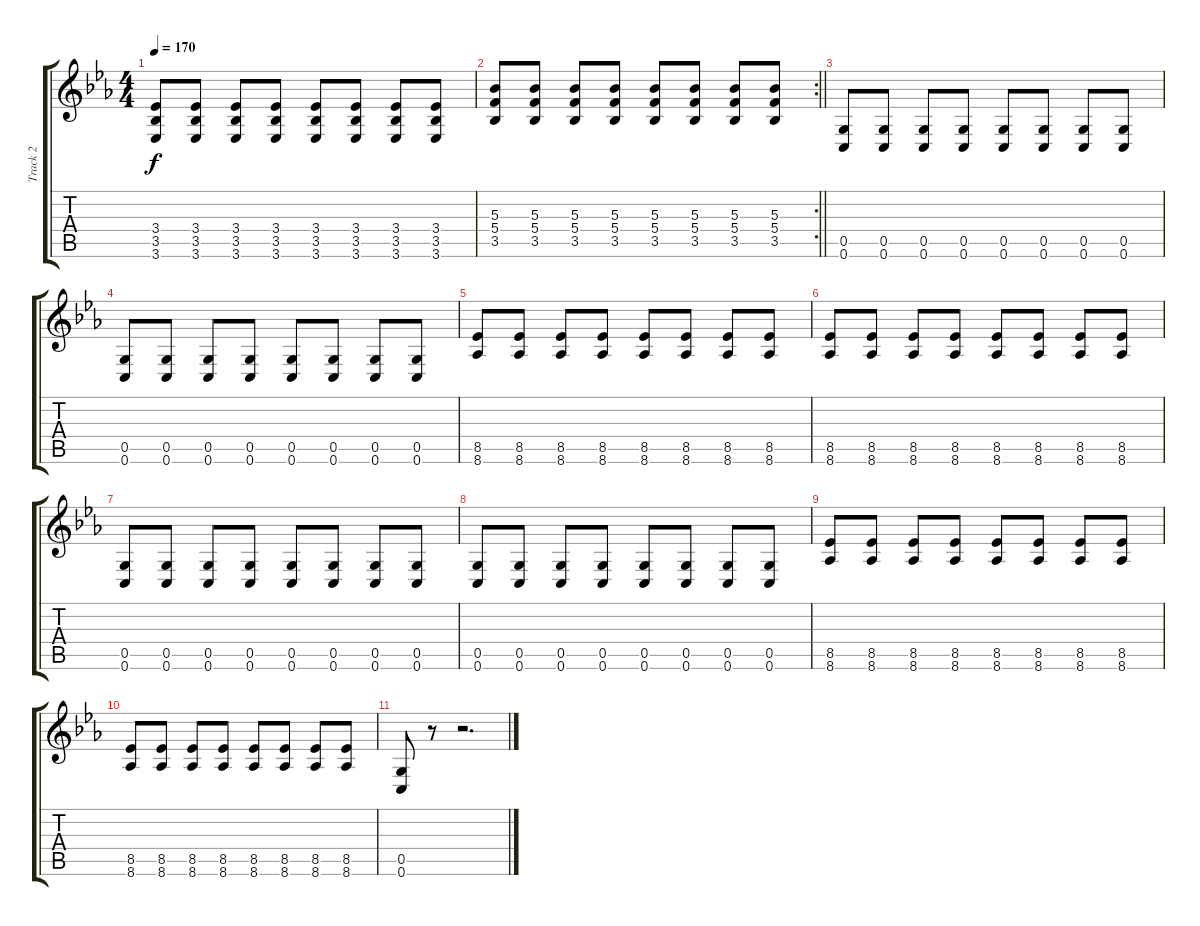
\track ("Track 2" "Track 2") {instrument distortionguitar}
\staff {score tabs}
\tuning (D4 A3 F3 C3 G2 C2) {hide}
\ts (4 4)
\tempo 170
\clef g2
\ks cminor
(3.4 3.5 3.6).8{dy f} (3.4 3.5 3.6).8 (3.4 3.5 3.6).8 (3.4 3.5 3.6).8 (3.4 3.5 3.6).8 (3.4 3.5 3.6).8 (3.4 3.5 3.6).8 (3.4 3.5 3.6).8 |
\rc 2
\barLineRight lightlight
(5.3 5.4 3.5).8 (5.3 5.4 3.5).8 (5.3 5.4 3.5).8 (5.3 5.4 3.5).8 (5.3 5.4 3.5).8 (5.3 5.4 3.5).8 (5.3 5.4 3.5).8 (5.3 5.4 3.5).8 |
(0.5 0.6).8 (0.5 0.6).8 (0.5 0.6).8 (0.5 0.6).8 (0.5 0.6).8 (0.5 0.6).8 (0.5 0.6).8 (0.5 0.6).8 |
(0.5 0.6).8 (0.5 0.6).8 (0.5 0.6).8 (0.5 0.6).8 (0.5 0.6).8 (0.5 0.6).8 (0.5 0.6).8 (0.5 0.6).8 |
(8.5 8.6).8 (8.5 8.6).8 (8.5 8.6).8 (8.5 8.6).8 (8.5 8.6).8 (8.5 8.6).8 (8.5 8.6).8 (8.5 8.6).8 |
(8.5 8.6).8 (8.5 8.6).8 (8.5 8.6).8 (8.5 8.6).8 (8.5 8.6).8 (8.5 8.6).8 (8.5 8.6).8 (8.5 8.6).8 |
(0.5 0.6).8 (0.5 0.6).8 (0.5 0.6).8 (0.5 0.6).8 (0.5 0.6).8 (0.5 0.6).8 (0.5 0.6).8 (0.5 0.6).8 |
(0.5 0.6).8 (0.5 0.6).8 (0.5 0.6).8 (0.5 0.6).8 (0.5 0.6).8 (0.5 0.6).8 (0.5 0.6).8 (0.5 0.6).8 |
(8.5 8.6).8 (8.5 8.6).8 (8.5 8.6).8 (8.5 8.6).8 (8.5 8.6).8 (8.5 8.6).8 (8.5 8.6).8 (8.5 8.6).8 |
(8.5 8.6).8 (8.5 8.6).8 (8.5 8.6).8 (8.5 8.6).8 (8.5 8.6).8 (8.5 8.6).8 (8.5 8.6).8 (8.5 8.6).8 |
(0.5 0.6).8 r.8 r.2{d}
